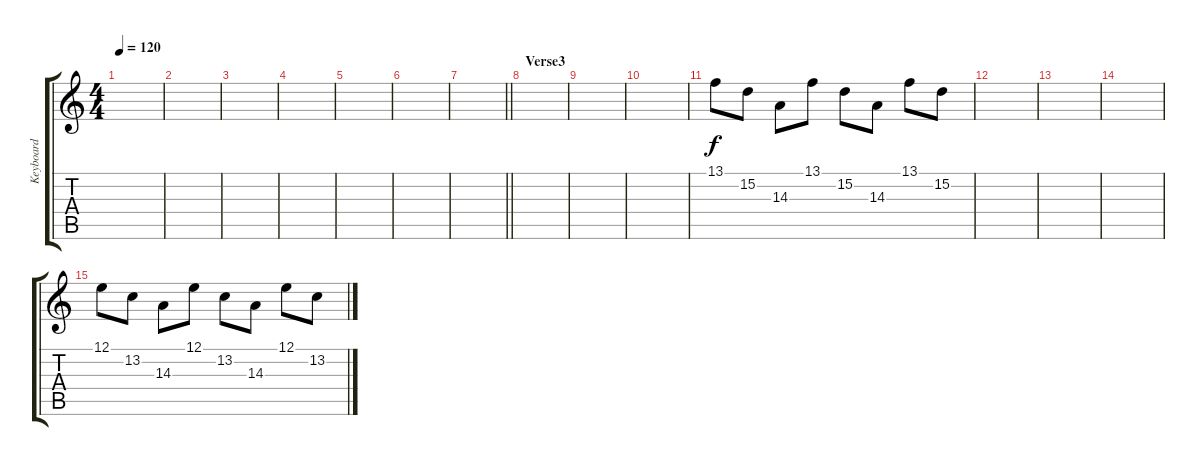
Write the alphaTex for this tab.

\track ("Keyboard" "Keyboard") {instrument lead2sawtooth}
\staff {score tabs}
\tuning (E4 B3 G3 D3 A2 E2) {hide}
\ts (4 4)
\tempo 120
\clef g2
\ks c
|
|
|
|
|
|
\barLineRight lightlight
|
\section ("" "Verse3")
|
|
|
13.1.8 15.2.8 14.3.8 13.1.8 15.2.8 14.3.8 13.1.8 15.2.8 |
|
|
|
12.1.8 13.2.8 14.3.8 12.1.8 13.2.8 14.3.8 12.1.8 13.2.8
